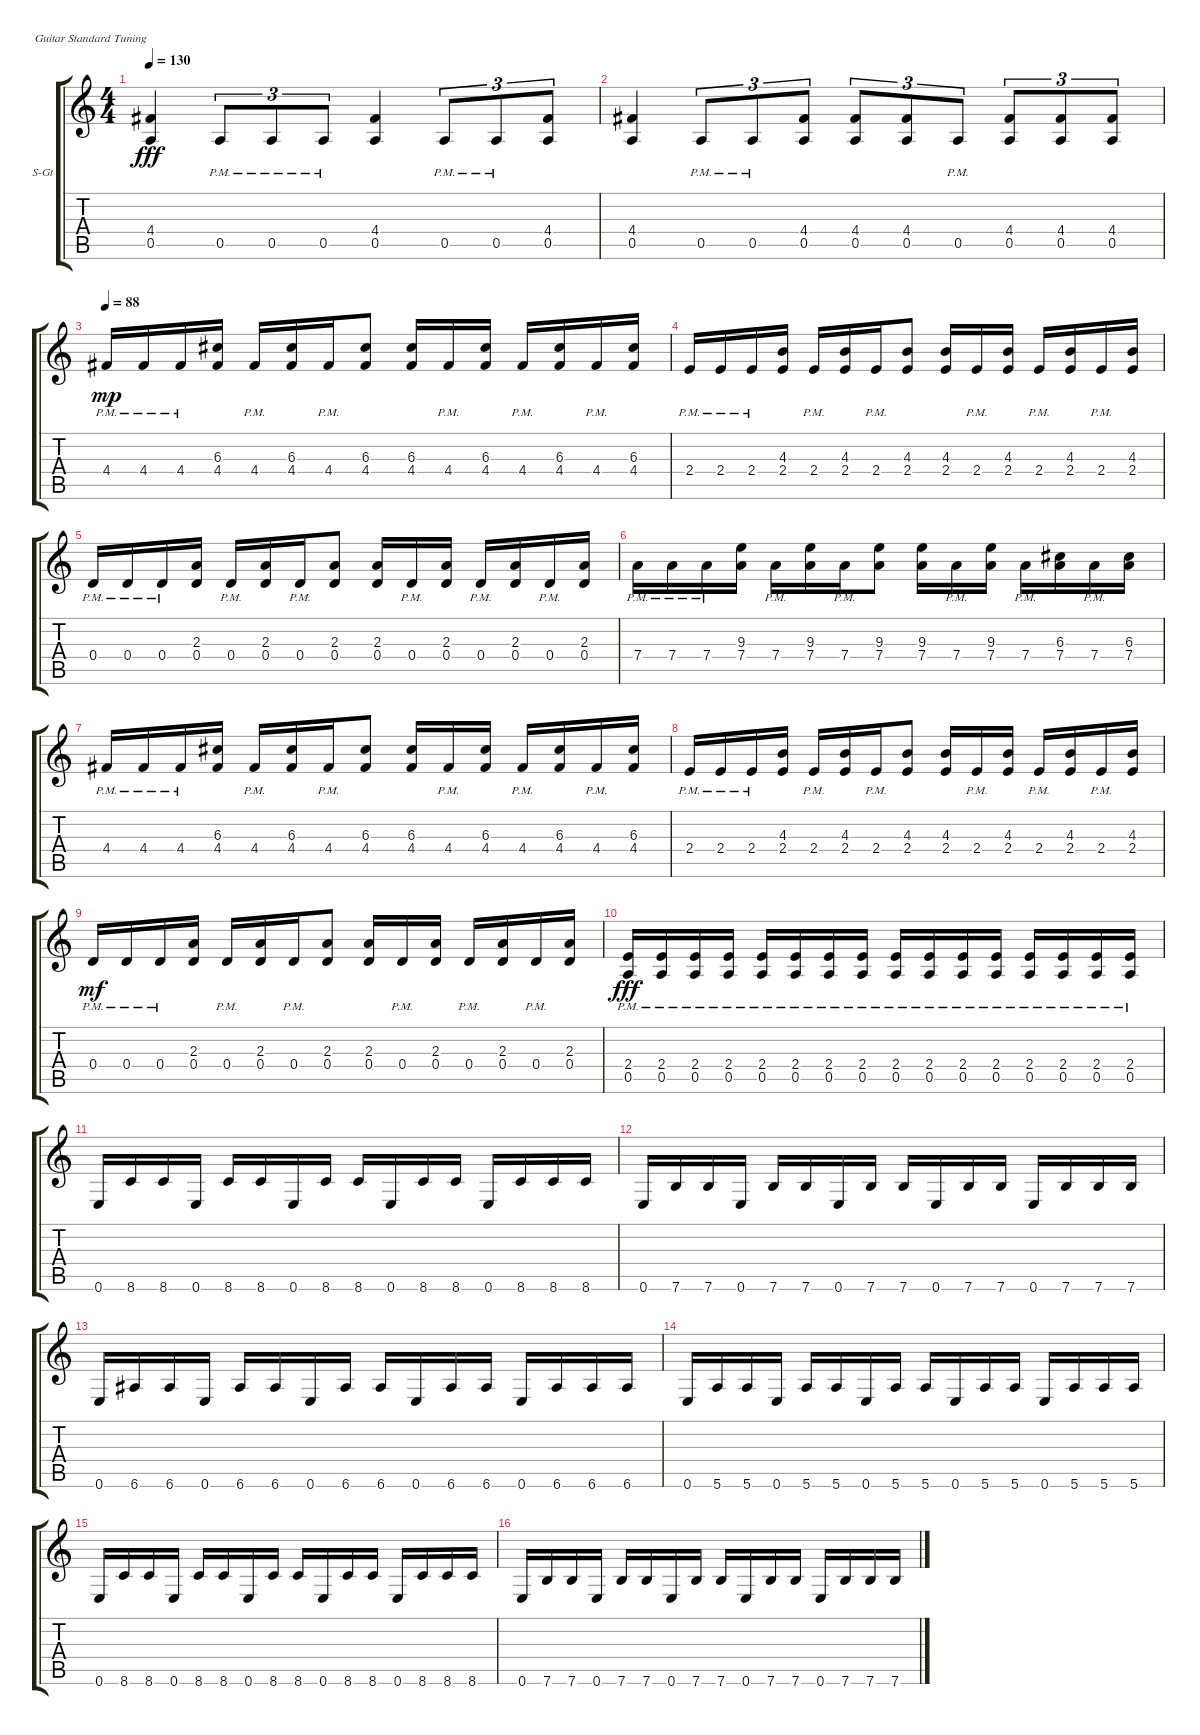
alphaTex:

\defaultSystemsLayout 4
\bracketExtendMode groupsimilarinstruments
\firstSystemTrackNameOrientation horizontal
\otherSystemsTrackNameOrientation horizontal
\track ("Neck E" "S-Gt") {instrument acousticguitarsteel}
\staff {score tabs}
\tuning (E4 B3 G3 D3 A2 E2)
\ts (4 4)
\tempo 130
\clef g2
\ks c
(0.5 4.4).4{dy fff} 0.5{pm}.8{tu (3 2)} 0.5{pm}.8{tu (3 2)} 0.5{pm}.8{tu (3 2)} (0.5 4.4).4 0.5{pm}.8{tu (3 2)} 0.5{pm}.8{tu (3 2)} (0.5 4.4).8{tu (3 2)} |
(0.5 4.4).4 0.5{pm}.8{tu (3 2)} 0.5{pm}.8{tu (3 2)} (0.5 4.4).8{tu (3 2)} (0.5 4.4).8{tu (3 2)} (0.5 4.4).8{tu (3 2)} 0.5{pm}.8{tu (3 2)} (0.5 4.4).8{tu (3 2)} (4.4 0.5).8{tu (3 2)} (4.4 0.5).8{tu (3 2)} |
\tempo 88
4.4{pm}.16{dy mp} 4.4{pm}.16 4.4{pm}.16 (4.4 6.3).16 4.4{pm}.16 (4.4 6.3).16 4.4{pm}.16 (4.4 6.3).8 (4.4 6.3).16 4.4{pm}.16 (4.4 6.3).16 4.4{pm}.16 (4.4 6.3).16 4.4{pm}.16 (4.4 6.3).16 |
2.4{pm}.16 2.4{pm}.16 2.4{pm}.16 (2.4 4.3).16 2.4{pm}.16 (2.4 4.3).16 2.4{pm}.16 (2.4 4.3).8 (2.4 4.3).16 2.4{pm}.16 (2.4 4.3).16 2.4{pm}.16 (2.4 4.3).16 2.4{pm}.16 (2.4 4.3).16 |
0.4{pm}.16 0.4{pm}.16 0.4{pm}.16 (0.4 2.3).16 0.4{pm}.16 (0.4 2.3).16 0.4{pm}.16 (0.4 2.3).8 (0.4 2.3).16 0.4{pm}.16 (0.4 2.3).16 0.4{pm}.16 (0.4 2.3).16 0.4{pm}.16 (0.4 2.3).16 |
7.4{pm}.16 7.4{pm}.16 7.4{pm}.16 (7.4 9.3).16 7.4{pm}.16 (7.4 9.3).16 7.4{pm}.16 (7.4 9.3).8 (7.4 9.3).16 7.4{pm}.16 (7.4 9.3).16 7.4{pm}.16 (7.4 6.3).16 7.4{pm}.16 (7.4 6.3).16 |
4.4{pm}.16 4.4{pm}.16 4.4{pm}.16 (4.4 6.3).16 4.4{pm}.16 (4.4 6.3).16 4.4{pm}.16 (4.4 6.3).8 (4.4 6.3).16 4.4{pm}.16 (4.4 6.3).16 4.4{pm}.16 (4.4 6.3).16 4.4{pm}.16 (4.4 6.3).16 |
2.4{pm}.16 2.4{pm}.16 2.4{pm}.16 (2.4 4.3).16 2.4{pm}.16 (2.4 4.3).16 2.4{pm}.16 (2.4 4.3).8 (2.4 4.3).16 2.4{pm}.16 (2.4 4.3).16 2.4{pm}.16 (2.4 4.3).16 2.4{pm}.16 (2.4 4.3).16 |
0.4{pm}.16{dy mf} 0.4{pm}.16 0.4{pm}.16 (0.4 2.3).16 0.4{pm}.16 (0.4 2.3).16 0.4{pm}.16 (0.4 2.3).8 (0.4 2.3).16 0.4{pm}.16 (0.4 2.3).16 0.4{pm}.16 (0.4 2.3).16 0.4{pm}.16 (0.4 2.3).16 |
(0.5{pm} 2.4{pm}).16{dy fff} (0.5{pm} 2.4{pm}).16 (0.5{pm} 2.4{pm}).16 (0.5{pm} 2.4{pm}).16 (0.5{pm} 2.4{pm}).16 (0.5{pm} 2.4{pm}).16 (0.5{pm} 2.4{pm}).16 (0.5{pm} 2.4{pm}).16 (0.5{pm} 2.4{pm}).16 (0.5{pm} 2.4{pm}).16 (0.5{pm} 2.4{pm}).16 (0.5{pm} 2.4{pm}).16 (0.5{pm} 2.4{pm}).16 (0.5{pm} 2.4{pm}).16 (0.5{pm} 2.4{pm}).16 (0.5{pm} 2.4{pm}).16 |
0.6.16 8.6.16 8.6.16 0.6.16 8.6.16 8.6.16 0.6.16 8.6.16 8.6.16 0.6.16 8.6.16 8.6.16 0.6.16 8.6.16 8.6.16 8.6.16 |
0.6.16 7.6.16 7.6.16 0.6.16 7.6.16 7.6.16 0.6.16 7.6.16 7.6.16 0.6.16 7.6.16 7.6.16 0.6.16 7.6.16 7.6.16 7.6.16 |
0.6.16 6.6.16 6.6.16 0.6.16 6.6.16 6.6.16 0.6.16 6.6.16 6.6.16 0.6.16 6.6.16 6.6.16 0.6.16 6.6.16 6.6.16 6.6.16 |
0.6.16 5.6.16 5.6.16 0.6.16 5.6.16 5.6.16 0.6.16 5.6.16 5.6.16 0.6.16 5.6.16 5.6.16 0.6.16 5.6.16 5.6.16 5.6.16 |
0.6.16 8.6.16 8.6.16 0.6.16 8.6.16 8.6.16 0.6.16 8.6.16 8.6.16 0.6.16 8.6.16 8.6.16 0.6.16 8.6.16 8.6.16 8.6.16 |
0.6.16 7.6.16 7.6.16 0.6.16 7.6.16 7.6.16 0.6.16 7.6.16 7.6.16 0.6.16 7.6.16 7.6.16 0.6.16 7.6.16 7.6.16 7.6.16
